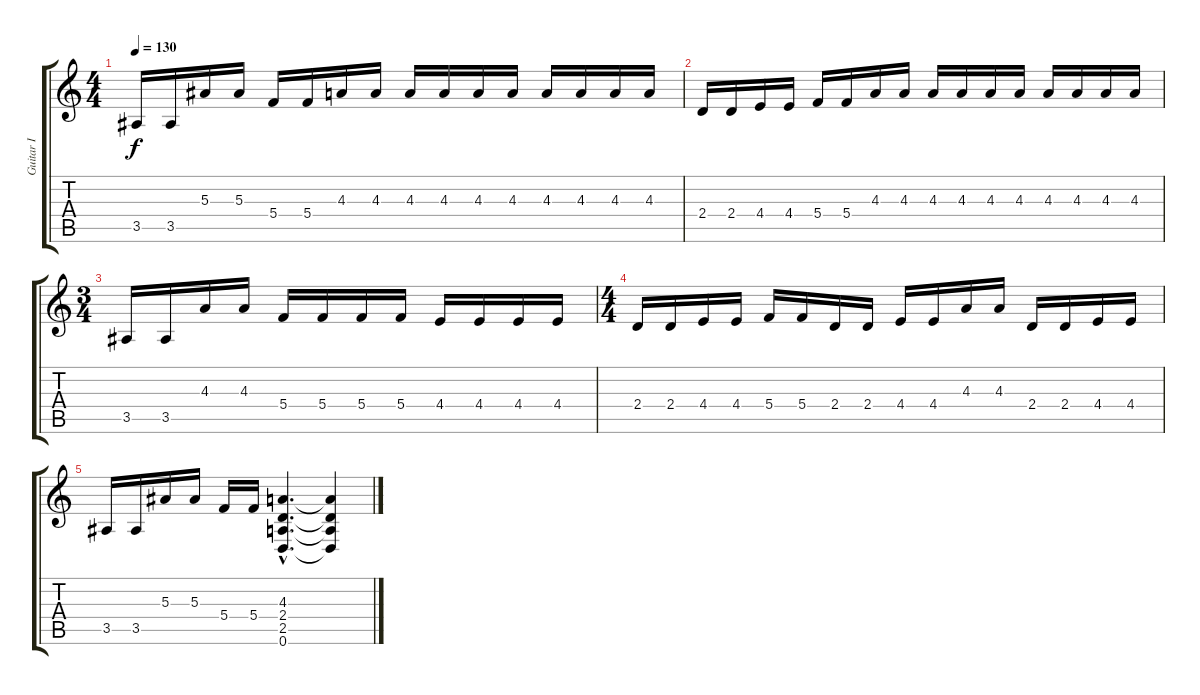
\track ("Guitar I" "Guitar I") {instrument distortionguitar}
\staff {score tabs}
\tuning (D4 A3 F3 C3 G2 D2) {hide}
\ts (4 4)
\tempo 130
\clef g2
\ks c
3.5.16{dy f} 3.5.16 5.3.16 5.3.16 5.4.16 5.4.16 4.3.16 4.3.16 4.3.16 4.3.16 4.3.16 4.3.16 4.3.16 4.3.16 4.3.16 4.3.16 |
2.4.16 2.4.16 4.4.16 4.4.16 5.4.16 5.4.16 4.3.16 4.3.16 4.3.16 4.3.16 4.3.16 4.3.16 4.3.16 4.3.16 4.3.16 4.3.16 |
\ts (3 4)
3.5.16 3.5.16 4.3.16 4.3.16 5.4.16 5.4.16 5.4.16 5.4.16 4.4.16 4.4.16 4.4.16 4.4.16 |
\ts (4 4)
2.4.16 2.4.16 4.4.16 4.4.16 5.4.16 5.4.16 2.4.16 2.4.16 4.4.16 4.4.16 4.3.16 4.3.16 2.4.16 2.4.16 4.4.16 4.4.16 |
3.5.16 3.5.16 5.3.16 5.3.16 5.4.16 5.4.16 (4.3{hac} 2.4{hac} 2.5{hac} 0.6{hac}).4{d} (4.3{t} 2.4{t} 2.5{t} 0.6{t}).4
